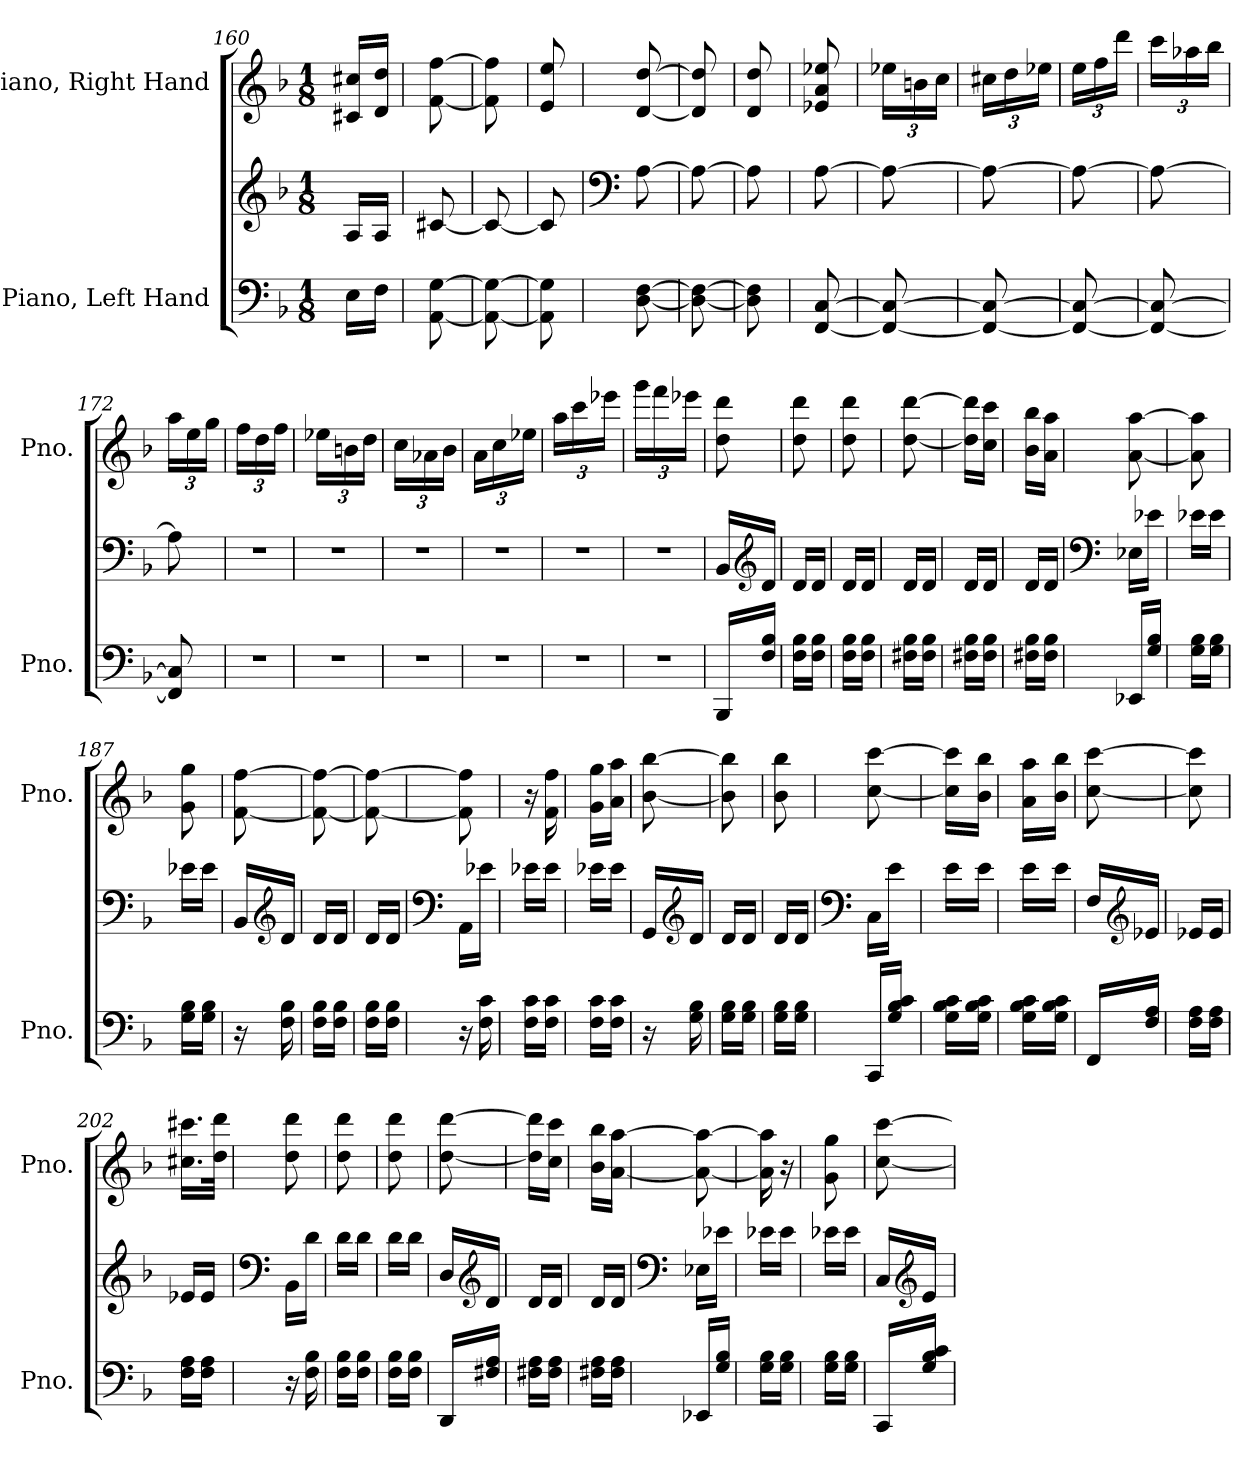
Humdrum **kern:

**kern	**kern	**kern
*part2	*part2	*part1
*staff3	*staff2	*staff1
*I"Piano, Left Hand	*	*I"Piano, Right Hand
*I'Pno.	*	*I'Pno.
*clefF4	*clefG2	*clefG2
*k[b-]	*k[b-]	*k[b-]
*M1/8	*M1/8	*M1/8
=160	=160	=160
16E\LL	16A/LL	16c#X/ 16cc#X/LL
16F\JJ	16A/JJ	16d/ 16dd/JJ
=161	=161	=161
[8AA\ [8G\	[8c#X/	[8f\ [8ff\
=162	=162	=162
8AA\_ 8G\_	8c#/_	8f\] 8ff\]
!!LO:LB:g=z
=163	=163	=163
8AA\] 8G\]	8c#/]	8e/ 8ee/
=164	=164	=164
*	*clefF4	*
[8D\ [8F\	[8A\	[8d/ [8dd/
=165	=165	=165
8D\_ 8F\_	8A\_	8d/] 8dd/]
=166	=166	=166
8D\] 8F\]	8A\]	8d/ 8dd/
=167	=167	=167
[8FF/ [8C/	[8A\	8e-X/ 8a/ 8ee-X/
=168	=168	=168
*	*	*Xbrackettup
8FF/_ 8C/_	8A\_	24ee-X\LL
.	.	24bn\
.	.	24cc\JJ
=169	=169	=169
8FF/_ 8C/_	8A\_	24cc#X\LL
.	.	24dd\
.	.	24ee-X\JJ
=170	=170	=170
8FF/_ 8C/_	8A\_	24ee\LL
.	.	24ff\
.	.	24ddd\JJ
=171	=171	=171
8FF/_ 8C/_	8A\_	24ccc\LL
.	.	24aa-X\
.	.	24bb-\JJ
=172	=172	=172
8FF/] 8C/]	8A\]	24aa\LL
.	.	24ee\
.	.	24gg\JJ
!!LO:LB:g=z
=173	=173	=173
8r	8r	24ff\LL
.	.	24dd\
.	.	24ff\JJ
=174	=174	=174
8r	8r	24ee-X\LL
.	.	24bn\
.	.	24dd\JJ
=175	=175	=175
8r	8r	24cc\LL
.	.	24a-X\
.	.	24b-\JJ
=176	=176	=176
8r	8r	24a\LL
.	.	24cc\
.	.	24ee-X\JJ
=177	=177	=177
8r	8r	24aa\LL
.	.	24ccc\
.	.	24eee-X\JJ
=178	=178	=178
8r	8r	24ggg\LL
.	.	24fff\
.	.	24eee-X\JJ
=179	=179	=179
16BBB-/LL	16BB-/LL	8dd\ 8ddd\
*	*clefG2	*
16F/ 16B-/JJ	16d/JJ	.
=180	=180	=180
16F\ 16B-\LL	16d/LL	8dd\ 8ddd\
16F\ 16B-\JJ	16d/JJ	.
=181	=181	=181
16F\ 16B-\LL	16d/LL	8dd\ 8ddd\
16F\ 16B-\JJ	16d/JJ	.
!!LO:LB:g=z
=182	=182	=182
16F#X\ 16B-\LL	16d/LL	[8dd\ [8ddd\
16F#\ 16B-\JJ	16d/JJ	.
=183	=183	=183
16F#X\ 16B-\LL	16d/LL	16dd\] 16ddd\]LL
16F#\ 16B-\JJ	16d/JJ	16cc\ 16ccc\JJ
=184	=184	=184
16F#X\ 16B-\LL	16d/LL	16b-\ 16bb-\LL
16F#\ 16B-\JJ	16d/JJ	16a\ 16aa\JJ
=185	=185	=185
*	*clefF4	*
16EE-X/LL	16E-X\LL	[8a\ [8aa\
16G/ 16B-/JJ	16e-X\JJ	.
=186	=186	=186
16G\ 16B-\LL	16e-X\LL	8a\] 8aa\]
16G\ 16B-\JJ	16e-\JJ	.
=187	=187	=187
16G\ 16B-\LL	16e-X\LL	8g\ 8gg\
16G\ 16B-\JJ	16e-\JJ	.
=188	=188	=188
16r	16BB-/LL	[8f\ [8ff\
*	*clefG2	*
16F\ 16B-\	16d/JJ	.
=189	=189	=189
16F\ 16B-\LL	16d/LL	8f\_ 8ff\_
16F\ 16B-\JJ	16d/JJ	.
=190	=190	=190
16F\ 16B-\LL	16d/LL	8f\_ 8ff\_
16F\ 16B-\JJ	16d/JJ	.
=191	=191	=191
*	*clefF4	*
16r	16AA\LL	8f\] 8ff\]
16F\ 16c\	16e-X\JJ	.
!!LO:PB:g=z
=192	=192	=192
16F\ 16c\LL	16e-X\LL	16r
16F\ 16c\JJ	16e-\JJ	16f\ 16ff\
=193	=193	=193
16F\ 16c\LL	16e-X\LL	16g\ 16gg\LL
16F\ 16c\JJ	16e-\JJ	16a\ 16aa\JJ
=194	=194	=194
16r	16GG/LL	[8b-\ [8bb-\
*	*clefG2	*
16G\ 16B-\	16d/JJ	.
=195	=195	=195
16G\ 16B-\LL	16d/LL	8b-\] 8bb-\]
16G\ 16B-\JJ	16d/JJ	.
=196	=196	=196
16G\ 16B-\LL	16d/LL	8b-\ 8bb-\
16G\ 16B-\JJ	16d/JJ	.
=197	=197	=197
*	*clefF4	*
16CC/LL	16C\LL	[8cc\ [8ccc\
16G/ 16B-/ 16c/JJ	16e\JJ	.
=198	=198	=198
16G\ 16B-\ 16c\LL	16e\LL	16cc\] 16ccc\]LL
16G\ 16B-\ 16c\JJ	16e\JJ	16b-\ 16bb-\JJ
=199	=199	=199
16G\ 16B-\ 16c\LL	16e\LL	16a\ 16aa\LL
16G\ 16B-\ 16c\JJ	16e\JJ	16b-\ 16bb-\JJ
=200	=200	=200
16FF/LL	16F/LL	[8cc\ [8ccc\
*	*clefG2	*
16F/ 16A/JJ	16e-X/JJ	.
!!LO:LB:g=z
=201	=201	=201
16F\ 16A\LL	16e-X/LL	8cc\] 8ccc\]
16F\ 16A\JJ	16e-/JJ	.
=202	=202	=202
16F\ 16A\LL	16e-X/LL	16.cc#X\ 16.ccc#X\LL
16F\ 16A\JJ	16e-/JJ	.
.	.	32dd\ 32ddd\JJk
=203	=203	=203
*	*clefF4	*
16r	16BB-\LL	8dd\ 8ddd\
16F\ 16B-\	16d\JJ	.
=204	=204	=204
16F\ 16B-\LL	16d\LL	8dd\ 8ddd\
16F\ 16B-\JJ	16d\JJ	.
=205	=205	=205
16F\ 16B-\LL	16d\LL	8dd\ 8ddd\
16F\ 16B-\JJ	16d\JJ	.
=206	=206	=206
16DD/LL	16D/LL	[8dd\ [8ddd\
*	*clefG2	*
16F#X/ 16A/JJ	16d/JJ	.
=207	=207	=207
16F#X\ 16A\LL	16d/LL	16dd\] 16ddd\]LL
16F#\ 16A\JJ	16d/JJ	16cc\ 16ccc\JJ
=208	=208	=208
16F#X\ 16A\LL	16d/LL	16b-\ 16bb-\LL
16F#\ 16A\JJ	16d/JJ	[16a\ [16aa\JJ
=209	=209	=209
*	*clefF4	*
16EE-X/LL	16E-X\LL	8a\_ 8aa\_
16G/ 16B-/JJ	16e-X\JJ	.
=210	=210	=210
16G\ 16B-\LL	16e-X\LL	16a\] 16aa\]
16G\ 16B-\JJ	16e-\JJ	16r
!!LO:LB:g=z
=211	=211	=211
16G\ 16B-\LL	16e-X\LL	8g\ 8gg\
16G\ 16B-\JJ	16e-\JJ	.
=212	=212	=212
16CC/LL	16C/LL	[8cc\ [8ccc\
*	*clefG2	*
16G/ 16B-/ 16c/JJ	16e/JJ	.
=	=	=
*-	*-	*-
